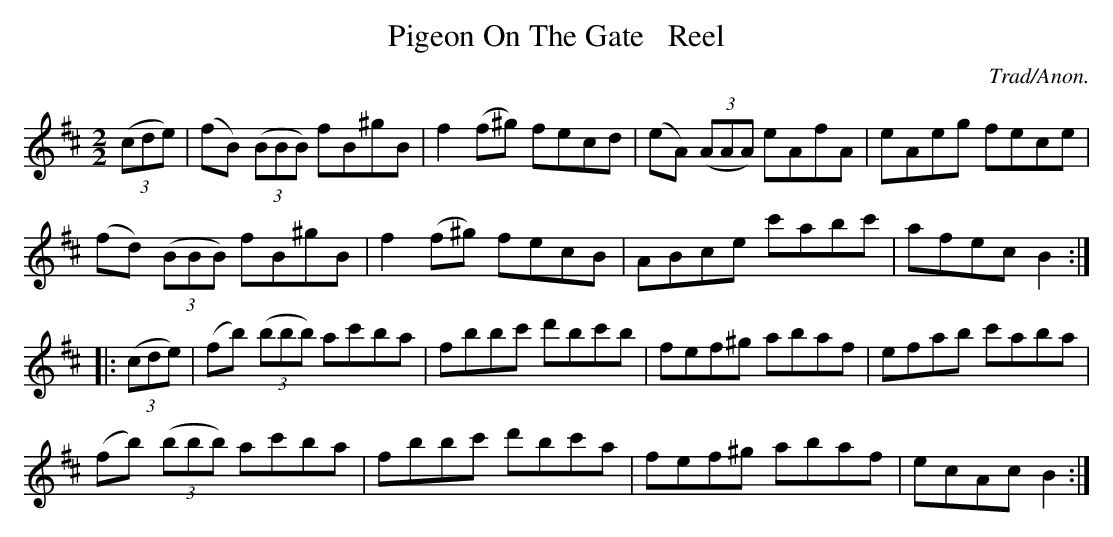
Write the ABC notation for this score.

X:1
T:Pigeon On The Gate   Reel
C:Trad/Anon.
M:2/2
L:1/8
K:D
(3(cde)|(fB)  (3(BBB) fB^gB|f2(f^g) fecd|(eA)  (3(AAA) eAfA|eAeg fece|
(fd)  (3(BBB) fB^gB|f2(f^g) fecB|ABce c'abc'|afec B2:|
|: (3(cde)|(fb)  (3(bbb) ac'ba|fbbc' d'bc'b|fef^g abaf|efab c'aba|
(fb)  (3(bbb) ac'ba|fbbc' d'bc'a|fef^g abaf|ecAc B2:|
